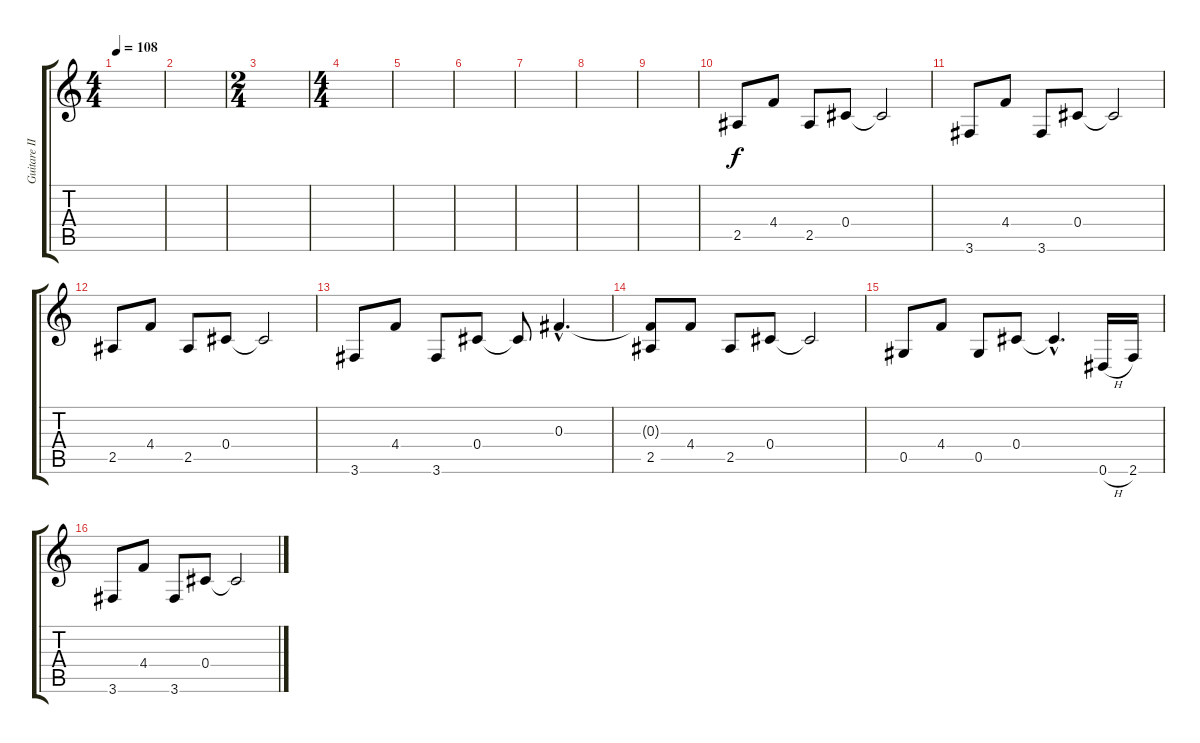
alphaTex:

\track ("Guitare II ( James )" "Guitare II") {instrument electricguitarclean}
\staff {score tabs}
\tuning (Eb4 Bb3 Gb3 Db3 Ab2 Eb2) {hide}
\ts (4 4)
\tempo 108
\clef g2
\ks c
|
|
\ts (2 4)
|
\ts (4 4)
|
|
|
|
|
|
2.5.8 4.4.8 2.5.8 0.4.8 0.4{t}.2 |
3.6.8 4.4.8 3.6.8 0.4.8 0.4{t}.2 |
2.5.8 4.4.8 2.5.8 0.4.8 0.4{t}.2 |
3.6.8 4.4.8 3.6.8 0.4.8 0.4{t}.8 0.3{hac}.4{d} |
(0.3{t} 2.5).8 4.4.8 2.5.8 0.4.8 0.4{t}.2 |
0.5.8 4.4.8 0.5.8 0.4.8 0.4{hac t}.4{d} 0.6{h}.16 2.6.16 |
3.6.8 4.4.8 3.6.8 0.4.8 0.4{t}.2
